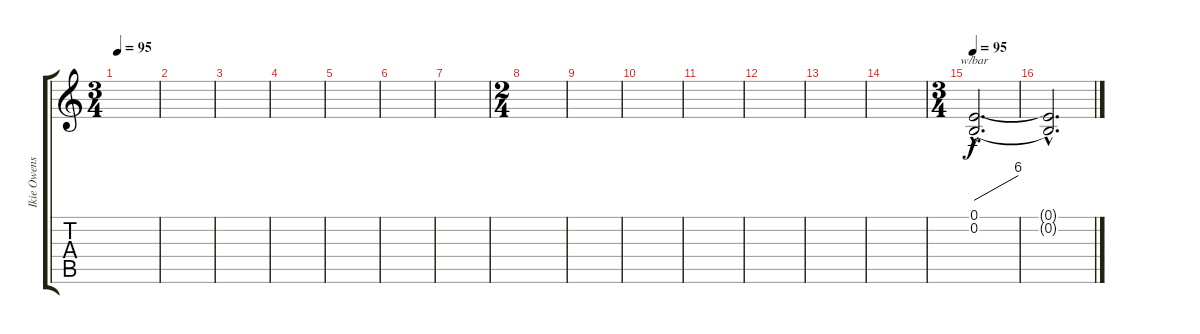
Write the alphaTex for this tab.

\track ("Ikie Owens" "Ikie Owens") {instrument churchorgan}
\staff {score tabs}
\tuning (E4 B3 G3 D3 A2 E2) {hide}
\ts (3 4)
\tempo 95
\clef g2
\ks c
|
|
|
|
|
|
|
\ts (2 4)
|
|
|
|
|
|
|
\ts (3 4)
\tempo 95
(0.1{hac} 0.2{hac}).2{d tbe (dive default 0 0 60 24) volume 12 balance 8 instrument overdrivenguitar} |
(0.1{hac t} 0.2{hac t}).2{d}
